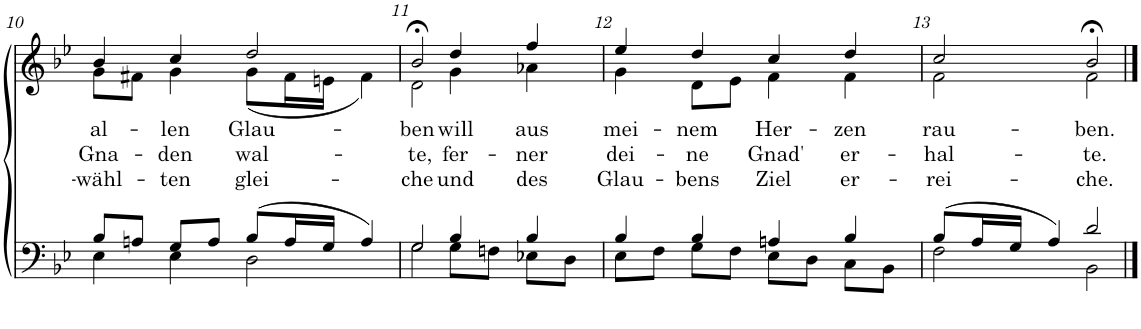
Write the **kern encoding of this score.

**kern	**kern	**text	**text	**text
*part2	*part1	*part1	*part1	*part1
*staff2	*staff1	*staff1	*staff1	*staff1
*I"Tenor/Bass	*I"Soprano/Alto	*	*	*
!!LO:PB:g=z
*clefF4	*clefG2	*	*	*
*k[b-e-]	*k[b-e-]	*	*	*
*M4/4	*M4/4	*	*	*
*met(c)	*met(c)	*	*	*
=10	=10	=10	=10	=10
*^	*	*	*	*
!	!	!	!LO:LY:b	!LO:LY:b	!LO:LY:b
*	*	*^	*	*	*
8B-/L	4E-\	4b-/	8g\L	al-	Gna-	-wähl-
8An/J	.	.	8f#X\J	.	.	.
!	!	!	!	!LO:LY:b	!LO:LY:b	!LO:LY:b
8G/L	4E-\	4cc/	4g\	-len	-den	-ten
8A/J	.	.	.	.	.	.
!	!	!	!	!LO:LY:b	!LO:LY:b	!LO:LY:b
(8B-/L	2D\	2dd/	(8g\L	Glau-	wal-	glei-
16A/L	.	.	16f#\L	.	.	.
16G/JJ	.	.	16en\JJ	.	.	.
4A/)	.	.	4f#\)	.	.	.
=11	=11	=11	=11	=11	=11	=11
!	!	!	!	!LO:LY:b	!LO:LY:b	!LO:LY:b
2G/	2G\	2b-;<,/	2d\	-ben	-te,	-che
!	!	!	!	!LO:LY:b	!LO:LY:b	!LO:LY:b
4B-/	8G\L	4dd/	4g\	will	fer-	und
.	8Fn\J	.	.	.	.	.
!	!	!	!	!LO:LY:b	!LO:LY:b	!LO:LY:b
4B-/	8E-X\L	4ff/	4a-X\	aus	-ner	des
.	8D\J	.	.	.	.	.
=12	=12	=12	=12	=12	=12	=12
!	!	!	!	!LO:LY:b	!LO:LY:b	!LO:LY:b
4B-/	8E-\L	4ee-/	4g\	mei-	dei-	Glau-
.	8F\J	.	.	.	.	.
!	!	!	!	!LO:LY:b	!LO:LY:b	!LO:LY:b
4B-/	8G\L	4dd/	8d\L	-nem	-ne	-bens
.	8F\J	.	8e-\J	.	.	.
!	!	!	!	!LO:LY:b	!LO:LY:b	!LO:LY:b
4An/	8E-\L	4cc/	4f\	Her-	Gnad'	Ziel
.	8D\J	.	.	.	.	.
!	!	!	!	!LO:LY:b	!LO:LY:b	!LO:LY:b
4B-/	8C\L	4dd/	4f\	-zen	er-	er-
.	8BB-\J	.	.	.	.	.
=13	=13	=13	=13	=13	=13	=13
!	!	!	!	!LO:LY:b	!LO:LY:b	!LO:LY:b
(8B-/L	2F\	2cc/	2f\	rau-	-hal-	-rei-
16A/L	.	.	.	.	.	.
16G/JJ	.	.	.	.	.	.
4A/)	.	.	.	.	.	.
!	!	!	!	!LO:LY:b	!LO:LY:b	!LO:LY:b
2d/	2BB-\	2b-;</	2f\	-ben.	-te.	-che.
*v	*v	*	*	*	*	*
*	*v	*v	*	*	*
==	==	==	==	==
*-	*-	*-	*-	*-
